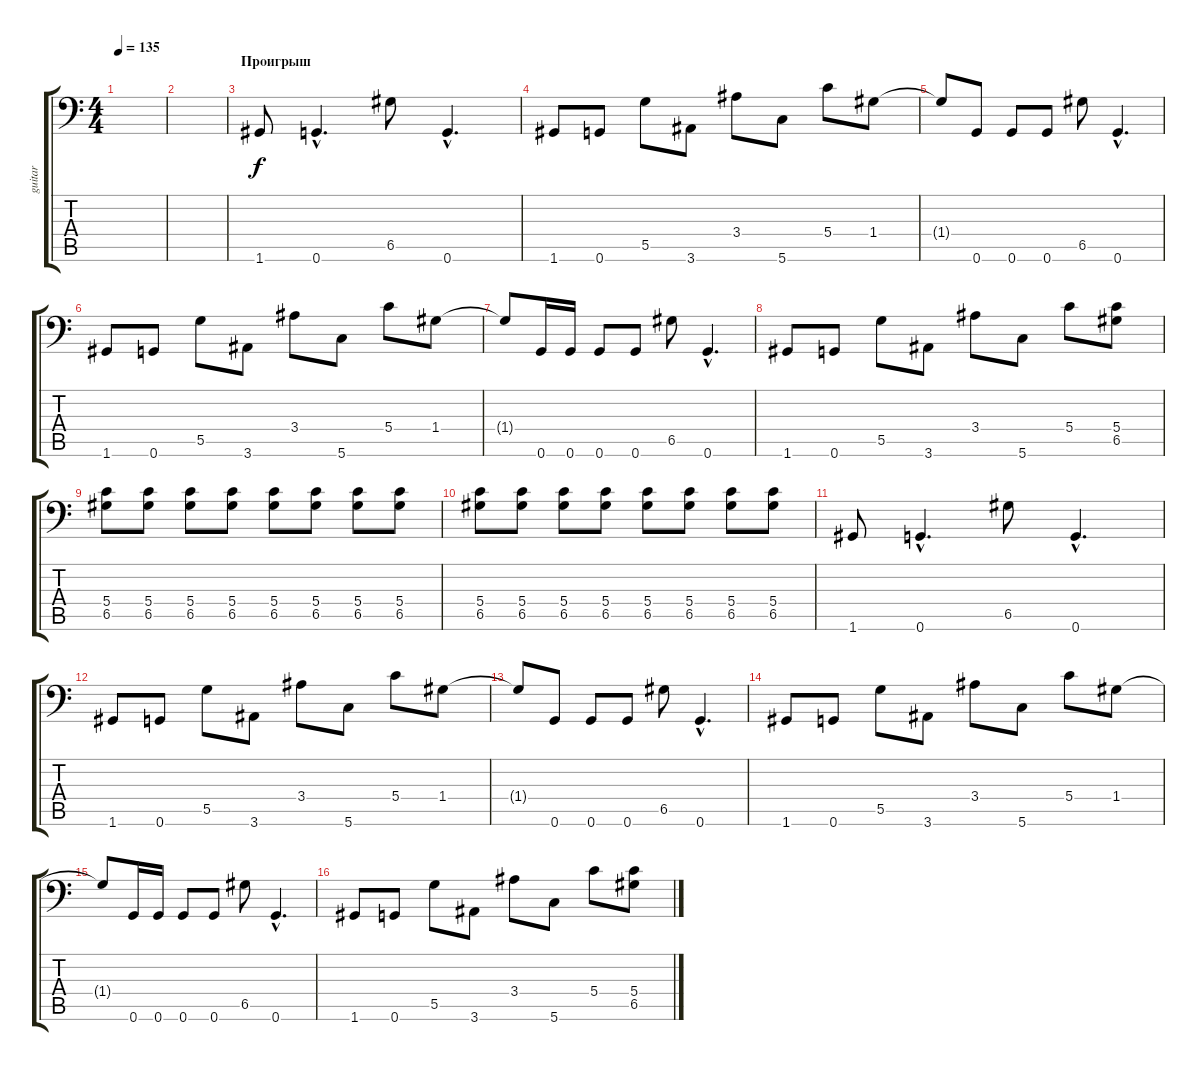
\track ("guitar" "guitar") {instrument distortionguitar}
\staff {score tabs}
\tuning (A3 E3 C3 G2 D2 G1) {hide}
\ts (4 4)
\tempo 135
\clef f4
\ks c
|
|
\section ("" "Проигрыш")
1.6.8 0.6{hac}.4{d} 6.5.8 0.6{hac}.4{d} |
1.6.8 0.6.8 5.5.8 3.6.8 3.4.8 5.6.8 5.4.8 1.4.8 |
1.4{t}.8 0.6.8 0.6.8 0.6.8 6.5.8 0.6{hac}.4{d} |
1.6.8 0.6.8 5.5.8 3.6.8 3.4.8 5.6.8 5.4.8 1.4.8 |
1.4{t}.8 0.6.16 0.6.16 0.6.8 0.6.8 6.5.8 0.6{hac}.4{d} |
1.6.8 0.6.8 5.5.8 3.6.8 3.4.8 5.6.8 5.4.8 (5.4 6.5).8 |
(5.4 6.5).8 (5.4 6.5).8 (5.4 6.5).8 (5.4 6.5).8 (5.4 6.5).8 (5.4 6.5).8 (5.4 6.5).8 (5.4 6.5).8 |
(5.4 6.5).8 (5.4 6.5).8 (5.4 6.5).8 (5.4 6.5).8 (5.4 6.5).8 (5.4 6.5).8 (5.4 6.5).8 (5.4 6.5).8 |
1.6.8 0.6{hac}.4{d} 6.5.8 0.6{hac}.4{d} |
1.6.8 0.6.8 5.5.8 3.6.8 3.4.8 5.6.8 5.4.8 1.4.8 |
1.4{t}.8 0.6.8 0.6.8 0.6.8 6.5.8 0.6{hac}.4{d} |
1.6.8 0.6.8 5.5.8 3.6.8 3.4.8 5.6.8 5.4.8 1.4.8 |
1.4{t}.8 0.6.16 0.6.16 0.6.8 0.6.8 6.5.8 0.6{hac}.4{d} |
1.6.8 0.6.8 5.5.8 3.6.8 3.4.8 5.6.8 5.4.8 (5.4 6.5).8
